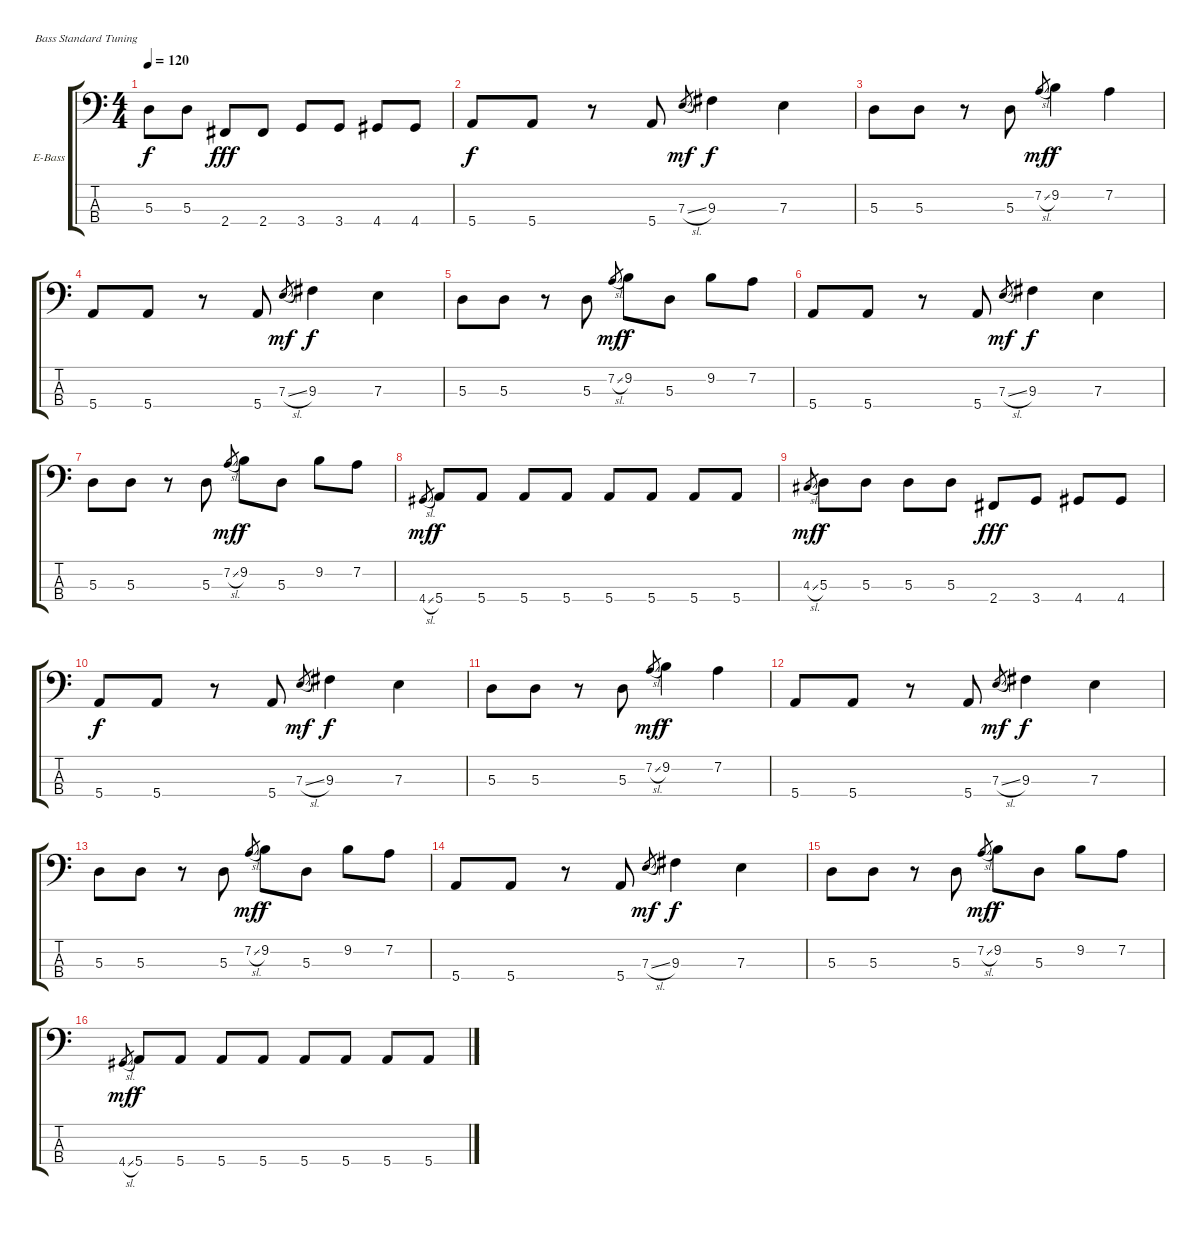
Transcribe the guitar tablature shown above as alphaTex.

\bracketExtendMode groupsimilarinstruments
\firstSystemTrackNameOrientation horizontal
\otherSystemsTrackNameOrientation horizontal
\track ("Bass" "E-Bass") {instrument electricbasspick}
\staff {score tabs}
\tuning (G2 D2 A1 E1)
\ts (4 4)
\tempo 120
\clef f4
\ks c
5.3.8{dy f} 5.3.8 2.4.8{dy fff} 2.4.8 3.4.8 3.4.8 4.4.8 4.4.8 |
5.4.8{dy f} 5.4.8 r.8 5.4.8 7.3{sl}.8{gr dy mf} 9.3.4{dy f} 7.3.4 |
5.3.8 5.3.8 r.8 5.3.8 7.2{sl}.8{gr dy mf} 9.2.4{dy f} 7.2.4 |
5.4.8 5.4.8 r.8 5.4.8 7.3{sl}.8{gr dy mf} 9.3.4{dy f} 7.3.4 |
5.3.8 5.3.8 r.8 5.3.8 7.2{sl}.8{gr dy mf} 9.2.8{dy f} 5.3.8 9.2.8 7.2.8 |
5.4.8 5.4.8 r.8 5.4.8 7.3{sl}.8{gr dy mf} 9.3.4{dy f} 7.3.4 |
5.3.8 5.3.8 r.8 5.3.8 7.2{sl}.8{gr dy mf} 9.2.8{dy f} 5.3.8 9.2.8 7.2.8 |
4.4{sl}.8{gr dy mf} 5.4.8{dy f} 5.4.8 5.4.8 5.4.8 5.4.8 5.4.8 5.4.8 5.4.8 |
4.3{sl}.8{gr dy mf} 5.3.8{dy f} 5.3.8 5.3.8 5.3.8 2.4.8{dy fff} 3.4.8 4.4.8 4.4.8 |
5.4.8{dy f} 5.4.8 r.8 5.4.8 7.3{sl}.8{gr dy mf} 9.3.4{dy f} 7.3.4 |
5.3.8 5.3.8 r.8 5.3.8 7.2{sl}.8{gr dy mf} 9.2.4{dy f} 7.2.4 |
5.4.8 5.4.8 r.8 5.4.8 7.3{sl}.8{gr dy mf} 9.3.4{dy f} 7.3.4 |
5.3.8 5.3.8 r.8 5.3.8 7.2{sl}.8{gr dy mf} 9.2.8{dy f} 5.3.8 9.2.8 7.2.8 |
5.4.8 5.4.8 r.8 5.4.8 7.3{sl}.8{gr dy mf} 9.3.4{dy f} 7.3.4 |
5.3.8 5.3.8 r.8 5.3.8 7.2{sl}.8{gr dy mf} 9.2.8{dy f} 5.3.8 9.2.8 7.2.8 |
4.4{sl}.8{gr dy mf} 5.4.8{dy f} 5.4.8 5.4.8 5.4.8 5.4.8 5.4.8 5.4.8 5.4.8
